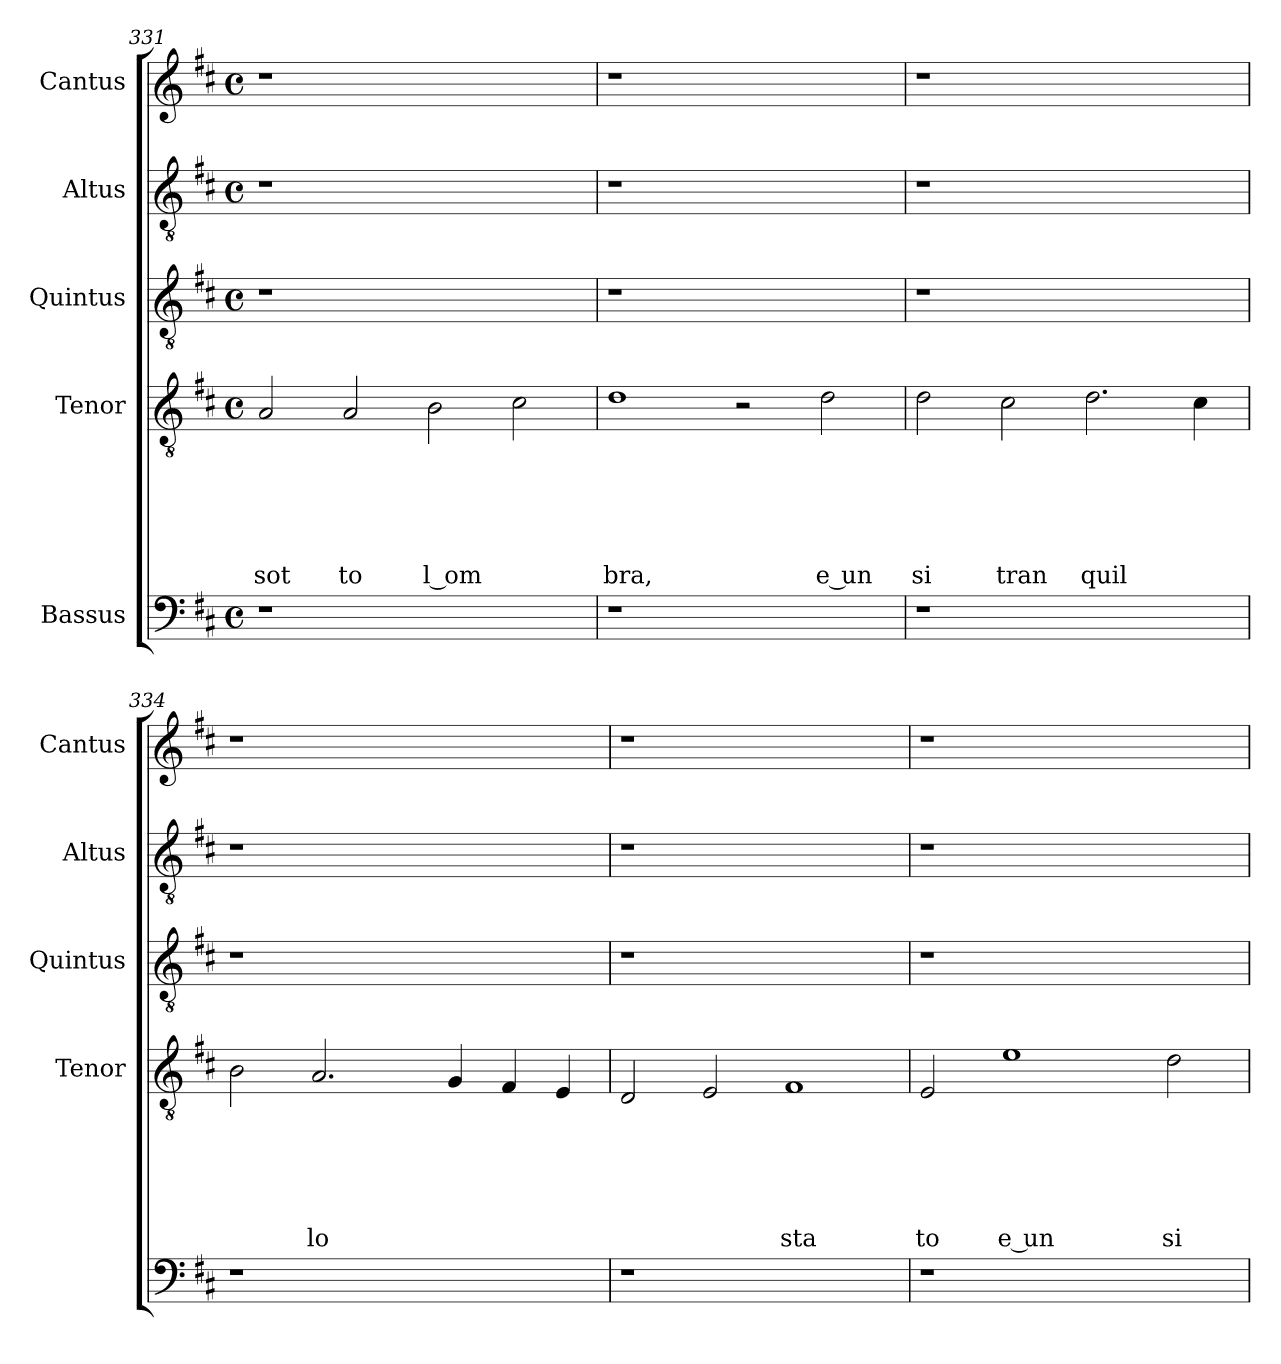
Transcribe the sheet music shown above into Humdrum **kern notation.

**kern	**kern	**text	**text	**text	**text	**text	**text	**kern	**kern	**kern
*part5	*part4	*part4	*part4	*part4	*part4	*part4	*part4	*part3	*part2	*part1
*staff5	*staff4	*staff4	*staff4	*staff4	*staff4	*staff4	*staff4	*staff3	*staff2	*staff1
*I"Bassus	*I"Tenor	*	*	*	*	*	*	*I"Quintus	*I"Altus	*I"Cantus
*	*I'Tenor	*	*	*	*	*	*	*I'Quintus	*I'Altus	*I'Cantus
*clefF4	*clefGv2	*	*	*	*	*	*	*clefGv2	*clefGv2	*clefG2
*k[f#c#]	*k[f#c#]	*	*	*	*	*	*	*k[f#c#]	*k[f#c#]	*k[f#c#]
*D:	*D:	*	*	*	*	*	*	*D:	*D:	*D:
*M4/4	*M4/4	*	*	*	*	*	*	*M4/4	*M4/4	*M4/4
*met(c)	*met(c)	*	*	*	*	*	*	*met(c)	*met(c)	*met(c)
=331	=331	=331	=331	=331	=331	=331	=331	=331	=331	=331
!	!	!	!	!	!	!	!LO:LY:b	!	!	!
1r	2A/	.	.	.	.	.	sot	1r	1r	1r
!	!	!	!	!	!	!	!LO:LY:b	!	!	!
.	2A/	.	.	.	.	.	to	.	.	.
!	!	!	!	!	!	!	!LO:LY:b:rj	!	!	!
1ryy	2B\	.	.	.	.	.	l om	1ryy	1ryy	1ryy
.	2c#\	.	.	.	.	.	.	.	.	.
=332	=332	=332	=332	=332	=332	=332	=332	=332	=332	=332
!	!	!	!	!	!	!	!LO:LY:b	!	!	!
1r	1d	.	.	.	.	.	bra,	1r	1r	1r
1ryy	2r	.	.	.	.	.	.	1ryy	1ryy	1ryy
!	!	!	!	!	!	!	!LO:LY:b:rj	!	!	!
.	2d\	.	.	.	.	.	e un	.	.	.
=333	=333	=333	=333	=333	=333	=333	=333	=333	=333	=333
!	!	!	!	!	!	!	!LO:LY:b	!	!	!
1r	2d\	.	.	.	.	.	si	1r	1r	1r
!	!	!	!	!	!	!	!LO:LY:b	!	!	!
.	2c#\	.	.	.	.	.	tran	.	.	.
!	!	!	!	!	!	!	!LO:LY:b	!	!	!
1ryy	2.d\	.	.	.	.	.	quil	1ryy	1ryy	1ryy
.	4c#\	.	.	.	.	.	.	.	.	.
=334	=334	=334	=334	=334	=334	=334	=334	=334	=334	=334
1r	2B\	.	.	.	.	.	.	1r	1r	1r
!	!	!	!	!	!	!	!LO:LY:b	!	!	!
.	2.A/	.	.	.	.	.	lo	.	.	.
1ryy	.	.	.	.	.	.	.	1ryy	1ryy	1ryy
.	4G/	.	.	.	.	.	.	.	.	.
.	4F#/	.	.	.	.	.	.	.	.	.
.	4E/	.	.	.	.	.	.	.	.	.
=335	=335	=335	=335	=335	=335	=335	=335	=335	=335	=335
1r	2D/	.	.	.	.	.	.	1r	1r	1r
.	2E/	.	.	.	.	.	.	.	.	.
!	!	!	!	!	!	!	!LO:LY:b	!	!	!
1ryy	1F#	.	.	.	.	.	sta	1ryy	1ryy	1ryy
=336	=336	=336	=336	=336	=336	=336	=336	=336	=336	=336
!	!	!	!	!	!	!	!LO:LY:b	!	!	!
1r	2E/	.	.	.	.	.	to	1r	1r	1r
!	!	!	!	!	!	!	!LO:LY:b:rj	!	!	!
.	1e	.	.	.	.	.	e un	.	.	.
1ryy	.	.	.	.	.	.	.	1ryy	1ryy	1ryy
!	!	!	!	!	!	!	!LO:LY:b	!	!	!
.	2d\	.	.	.	.	.	si	.	.	.
=	=	=	=	=	=	=	=	=	=	=
*-	*-	*-	*-	*-	*-	*-	*-	*-	*-	*-
